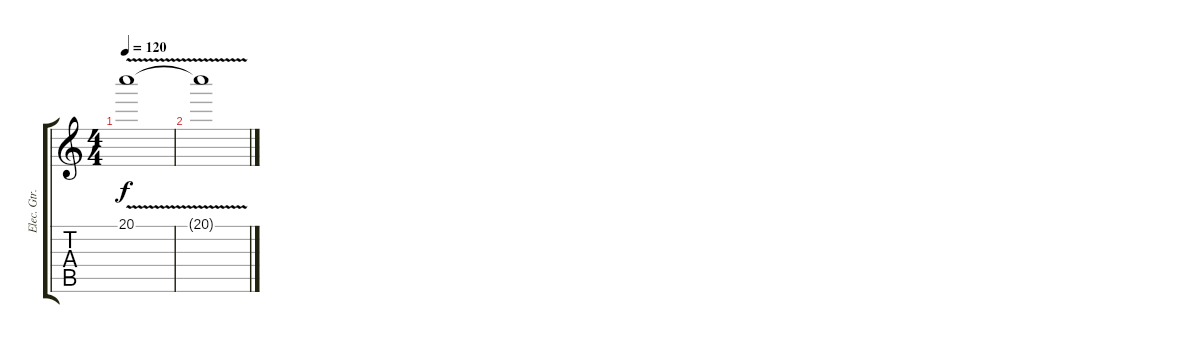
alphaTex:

\track ("Elec. Gtr. 5" "Elec. Gtr.") {instrument distortionguitar}
\staff {score tabs}
\tuning (E4 B3 G3 D3 A2 D2) {hide}
\ts (4 4)
\tempo 120
\clef g2
\ks c
20.1{v}.1{dy f} |
20.1{t}.1
